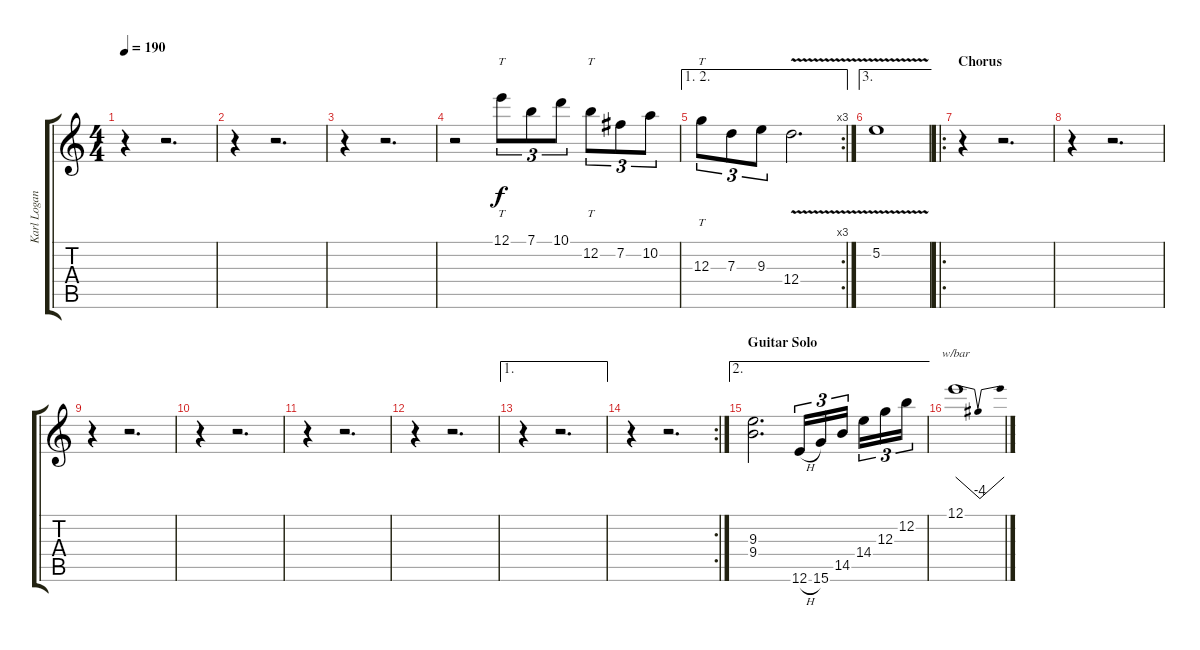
\track ("Karl Logan solo" "Karl Logan") {instrument overdrivenguitar}
\staff {score tabs}
\tuning (E4 B3 G3 D3 A2 E2) {hide}
\ts (4 4)
\tempo 190
\clef g2
\ks c
r.4{dy f} r.2{d} |
r.4 r.2{d} |
r.4 r.2{d} |
r.2 12.1.8{tt tu (3 2)} 7.1.8{tu (3 2)} 10.1.8{tu (3 2)} 12.2.8{tt tu (3 2)} 7.2.8{tu (3 2)} 10.2.8{tu (3 2)} |
\ae (1 2)
\rc 3
12.3.8{tt tu (3 2)} 7.3.8{tu (3 2)} 9.3.8{tu (3 2)} 12.4{v}.2{d} |
\ae 3
5.2{v}.1 |
\ro
\section ("" "Chorus")
r.4 r.2{d} |
r.4 r.2{d} |
r.4 r.2{d} |
r.4 r.2{d} |
r.4 r.2{d} |
r.4 r.2{d} |
\ae 1
r.4 r.2{d} |
\rc 2
r.4 r.2{d} |
\ae 2
\section ("" "Guitar Solo")
(9.3 9.4).2{d volume 8} 12.6{h}.16{tu (3 2)} 15.6.16{tu (3 2)} 14.5.16{tu (3 2)} 14.4.16{tu (3 2)} 12.3.16{tu (3 2)} 12.2.16{tu (3 2)} |
12.1.1{tbe (dip default 0 0 30 -16 60 0)}
